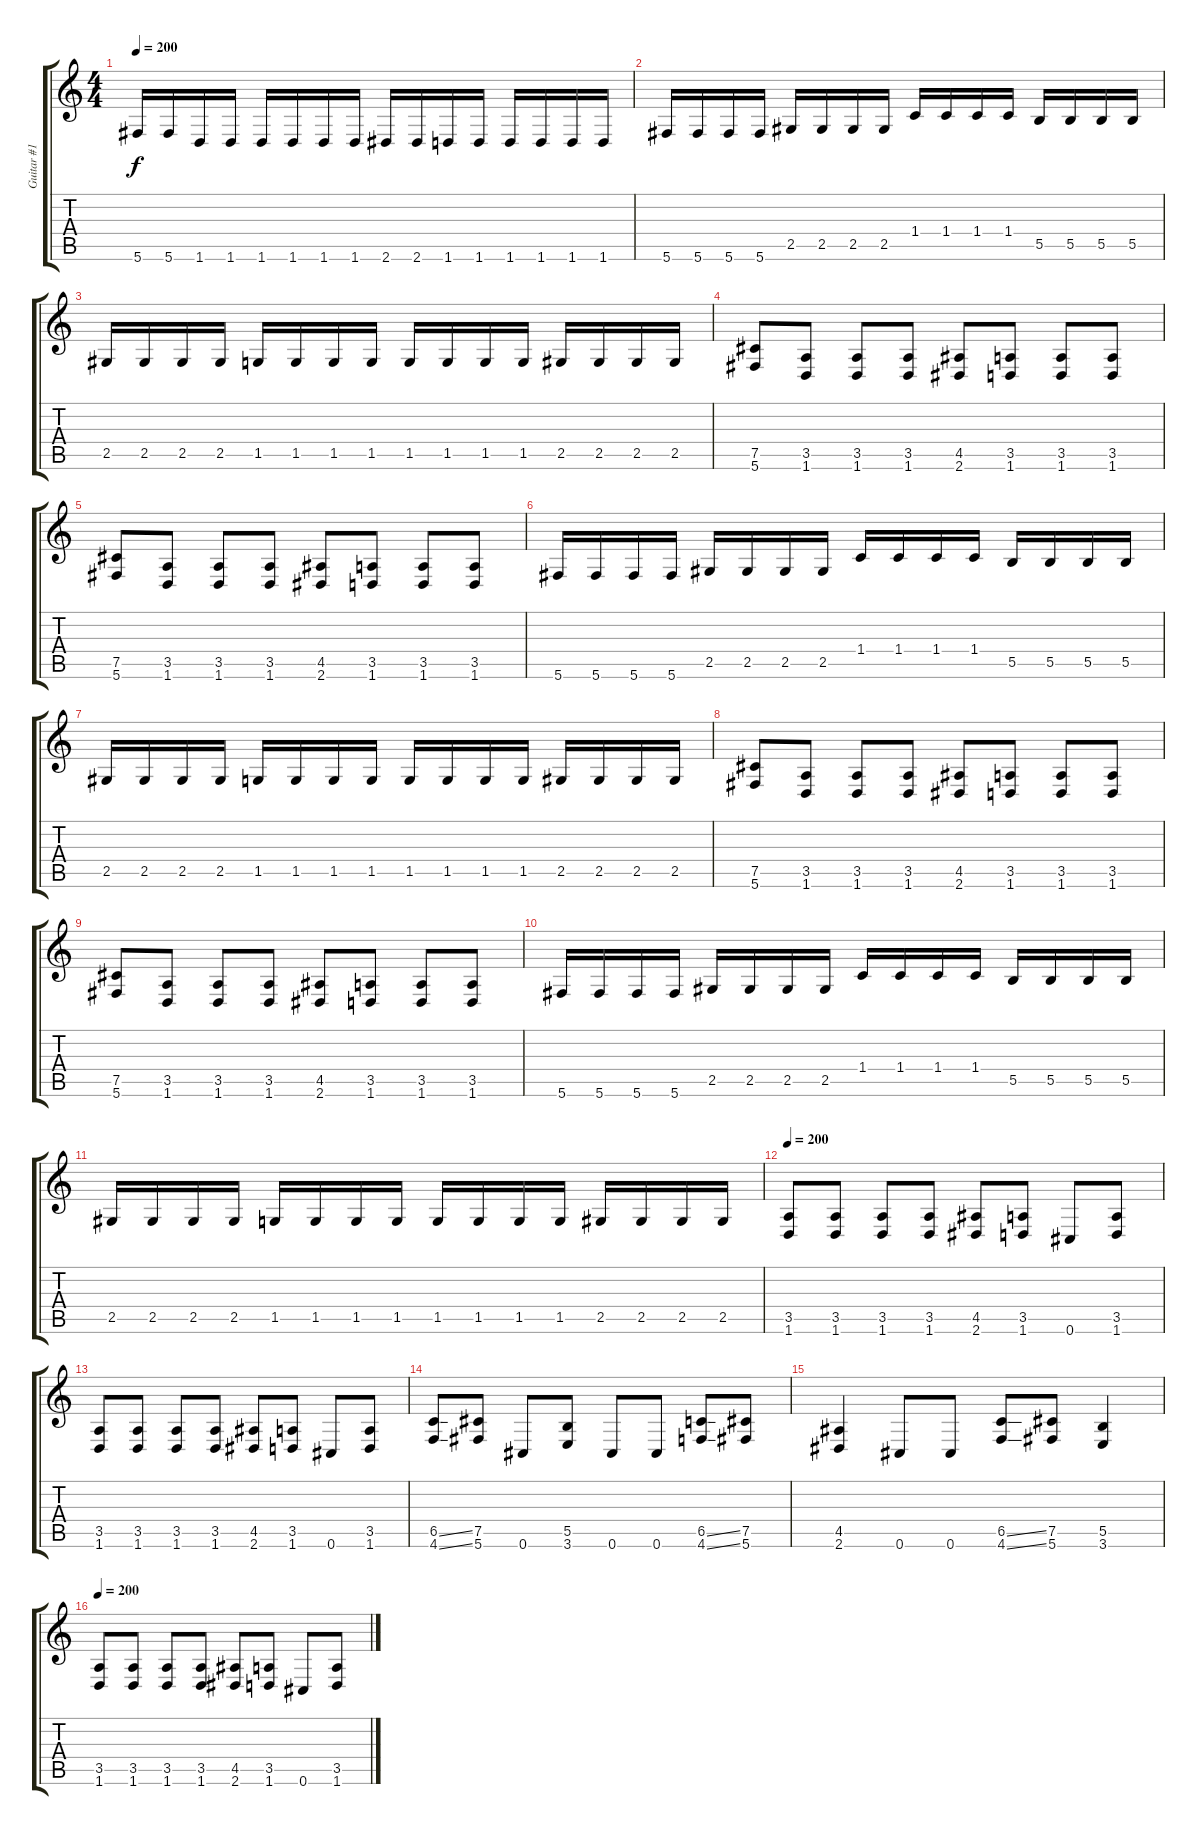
\track ("Guitar #1" "Guitar #1") {instrument distortionguitar}
\staff {score tabs}
\tuning (Db4 Ab3 E3 B2 Gb2 Db2) {hide}
\ts (4 4)
\tempo 200
\clef g2
\ks c
5.6.16{dy f} 5.6.16 1.6.16 1.6.16 1.6.16 1.6.16 1.6.16 1.6.16 2.6.16 2.6.16 1.6.16 1.6.16 1.6.16 1.6.16 1.6.16 1.6.16 |
5.6.16 5.6.16 5.6.16 5.6.16 2.5.16 2.5.16 2.5.16 2.5.16 1.4.16 1.4.16 1.4.16 1.4.16 5.5.16 5.5.16 5.5.16 5.5.16 |
2.5.16 2.5.16 2.5.16 2.5.16 1.5.16 1.5.16 1.5.16 1.5.16 1.5.16 1.5.16 1.5.16 1.5.16 2.5.16 2.5.16 2.5.16 2.5.16 |
(7.5 5.6).8 (3.5 1.6).8 (3.5 1.6).8 (3.5 1.6).8 (4.5 2.6).8 (3.5 1.6).8 (3.5 1.6).8 (3.5 1.6).8 |
(7.5 5.6).8 (3.5 1.6).8 (3.5 1.6).8 (3.5 1.6).8 (4.5 2.6).8 (3.5 1.6).8 (3.5 1.6).8 (3.5 1.6).8 |
5.6.16 5.6.16 5.6.16 5.6.16 2.5.16 2.5.16 2.5.16 2.5.16 1.4.16 1.4.16 1.4.16 1.4.16 5.5.16 5.5.16 5.5.16 5.5.16 |
2.5.16 2.5.16 2.5.16 2.5.16 1.5.16 1.5.16 1.5.16 1.5.16 1.5.16 1.5.16 1.5.16 1.5.16 2.5.16 2.5.16 2.5.16 2.5.16 |
(7.5 5.6).8 (3.5 1.6).8 (3.5 1.6).8 (3.5 1.6).8 (4.5 2.6).8 (3.5 1.6).8 (3.5 1.6).8 (3.5 1.6).8 |
(7.5 5.6).8 (3.5 1.6).8 (3.5 1.6).8 (3.5 1.6).8 (4.5 2.6).8 (3.5 1.6).8 (3.5 1.6).8 (3.5 1.6).8 |
5.6.16 5.6.16 5.6.16 5.6.16 2.5.16 2.5.16 2.5.16 2.5.16 1.4.16 1.4.16 1.4.16 1.4.16 5.5.16 5.5.16 5.5.16 5.5.16 |
2.5.16 2.5.16 2.5.16 2.5.16 1.5.16 1.5.16 1.5.16 1.5.16 1.5.16 1.5.16 1.5.16 1.5.16 2.5.16 2.5.16 2.5.16 2.5.16 |
\tempo 200
(3.5 1.6).8 (3.5 1.6).8 (3.5 1.6).8 (3.5 1.6).8 (4.5 2.6).8 (3.5 1.6).8 0.6.8 (3.5 1.6).8 |
(3.5 1.6).8 (3.5 1.6).8 (3.5 1.6).8 (3.5 1.6).8 (4.5 2.6).8 (3.5 1.6).8 0.6.8 (3.5 1.6).8 |
(6.5{ss} 4.6{ss}).8 (7.5 5.6).8 0.6.8 (5.5 3.6).8 0.6.8 0.6.8 (6.5{ss} 4.6{ss}).8 (7.5 5.6).8 |
(4.5 2.6).4 0.6.8 0.6.8 (6.5{ss} 4.6{ss}).8 (7.5 5.6).8 (5.5 3.6).4 |
\tempo 200
(3.5 1.6).8 (3.5 1.6).8 (3.5 1.6).8 (3.5 1.6).8 (4.5 2.6).8 (3.5 1.6).8 0.6.8 (3.5 1.6).8
